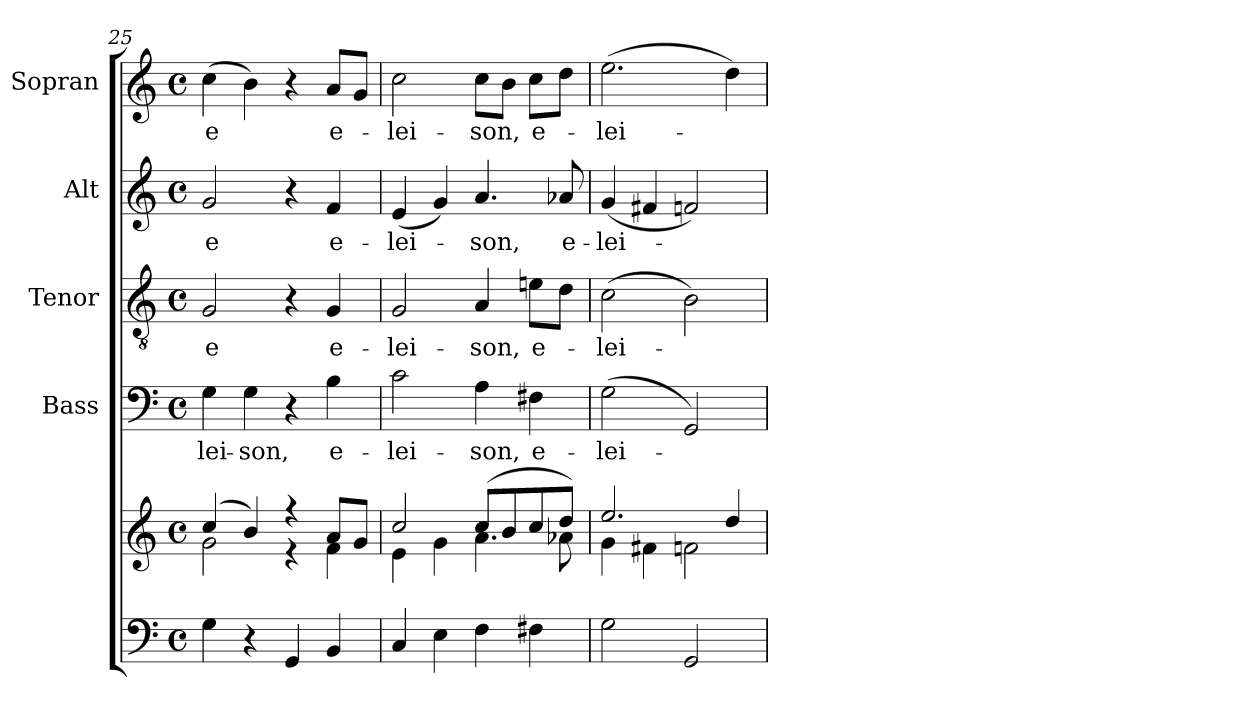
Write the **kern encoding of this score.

**kern	**kern	**kern	**text	**kern	**text	**kern	**text	**kern	**text
*part5	*part5	*part4	*part4	*part3	*part3	*part2	*part2	*part1	*part1
*staff6	*staff5	*staff4	*staff4	*staff3	*staff3	*staff2	*staff2	*staff1	*staff1
*	*	*I"Bass	*	*I"Tenor	*	*I"Alt	*	*I"Sopran	*
*	*	*I'B.	*	*I'T.	*	*I'A.	*	*I'S.	*
*clefF4	*clefG2	*clefF4	*	*clefGv2	*	*clefG2	*	*clefG2	*
*k[]	*k[]	*k[]	*	*k[]	*	*k[]	*	*k[]	*
*C:	*C:	*C:	*	*C:	*	*C:	*	*C:	*
*M4/4	*M4/4	*M4/4	*	*M4/4	*	*M4/4	*	*M4/4	*
*met(c)	*met(c)	*met(c)	*	*met(c)	*	*met(c)	*	*met(c)	*
=25	=25	=25	=25	=25	=25	=25	=25	=25	=25
*	*^	*	*	*	*	*	*	*	*
!	!	!	!	!LO:LY:b	!	!LO:LY:b	!	!LO:LY:b	!	!LO:LY:b
4G\	(4cc/	2g\	4G\	-lei-	2G/	-e	2g/	-e	(>4cc\	-e
!	!	!	!	!LO:LY:b	!	!	!	!	!	!
4r	4b/)	.	4G\	-son,	.	.	.	.	4b\)	.
4GG/	4r	4r	4r	.	4r	.	4r	.	4r	.
!	!	!	!	!LO:LY:b	!	!LO:LY:b	!	!LO:LY:b	!	!LO:LY:b
4BB/	8a/L	4f\	4B\	e-	4G/	e-	4f/	e-	8a/L	e-
.	8g/J	.	.	.	.	.	.	.	8g/J	.
=26	=26	=26	=26	=26	=26	=26	=26	=26	=26	=26
!	!	!	!	!LO:LY:b	!	!LO:LY:b	!	!LO:LY:b	!	!LO:LY:b
4C/	2cc/	4e\	2c\	-lei-	2G/	-lei-	(<4e/	-lei-	2cc\	-lei-
4E\	.	4g\	.	.	.	.	4g/)	.	.	.
!	!	!	!	!LO:LY:b	!	!LO:LY:b	!	!LO:LY:b	!	!LO:LY:b
4F\	(>8cc/L	4.a\	4A\	-son,	4A/	-son,	4.a/	-son,	8cc\L	-son,
.	8b/	.	.	.	.	.	.	.	8b\J	.
!	!	!	!	!LO:LY:b	!	!LO:LY:b	!	!	!	!LO:LY:b
4F#X\	8cc/	.	4F#X\	e-	8en\L	e-	.	.	8cc\L	e-
!	!	!	!	!	!	!	!	!LO:LY:b	!	!
.	8dd/J)	8a-X\	.	.	8d\J	.	8a-X/	e-	8dd\J	.
!!LO:LB:g=z
=27	=27	=27	=27	=27	=27	=27	=27	=27	=27	=27
!	!	!	!	!LO:LY:b	!	!LO:LY:b	!	!LO:LY:b	!	!LO:LY:b
2G\	2.ee/	4g\	(>2G\	-lei-	(>2c\	-lei-	(<4g/	-lei-	(>2.ee\	-lei-
.	.	4f#X\	.	.	.	.	4f#X/	.	.	.
2GG/	.	2fn\	2GG/)	.	2B\)	.	2fn/)	.	.	.
.	4dd/	.	.	.	.	.	.	.	4dd\)	.
*	*v	*v	*	*	*	*	*	*	*	*
=	=	=	=	=	=	=	=	=	=
*-	*-	*-	*-	*-	*-	*-	*-	*-	*-
